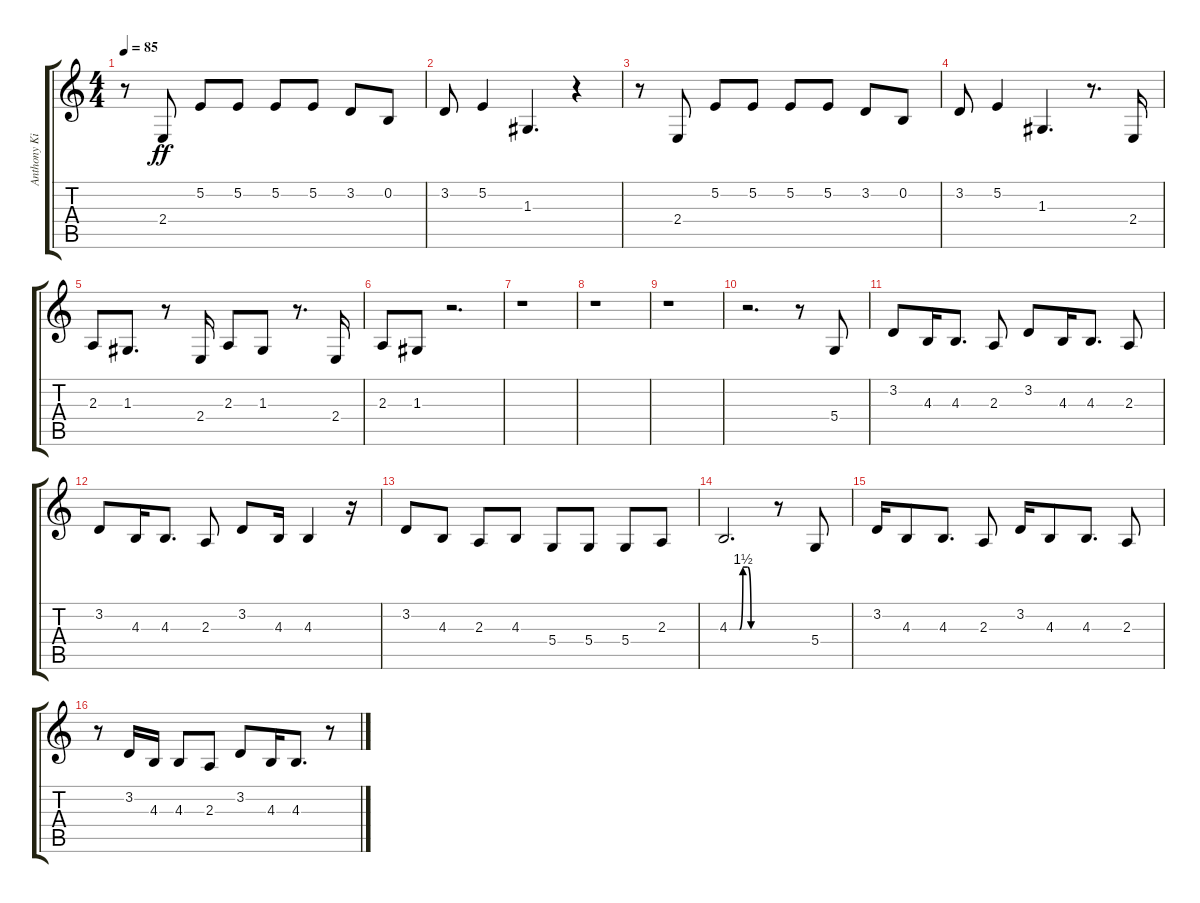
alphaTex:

\track ("Anthony Kiedis" "Anthony Ki") {instrument tenorsax}
\staff {score tabs}
\tuning (E4 B3 G3 D3 A2 E2) {hide}
\ts (4 4)
\tempo 85
\clef g2
\ks c
r.8{dy ff} 2.4.8 5.2.8 5.2.8 5.2.8 5.2.8 3.2.8 0.2.8 |
3.2.8 5.2.4 1.3.4{d} r.4 |
r.8 2.4.8 5.2.8 5.2.8 5.2.8 5.2.8 3.2.8 0.2.8 |
3.2.8 5.2.4 1.3.4{d} r.8{d} 2.4.16 |
2.3.8 1.3.8{d} r.8 2.4.16 2.3.8 1.3.8 r.8{d} 2.4.16 |
2.3.8 1.3.8 r.2{d} |
r.1 |
r.1 |
r.1 |
r.2{d} r.8 5.4.8 |
3.2.8 4.3.16 4.3.8{d} 2.3.8 3.2.8 4.3.16 4.3.8{d} 2.3.8 |
3.2.8 4.3.16 4.3.8{d} 2.3.8 3.2.8 4.3.16 4.3.4 r.16 |
3.2.8 4.3.8 2.3.8 4.3.8 5.4.8 5.4.8 5.4.8 2.3.8 |
4.3{be (custom 0 0 15 0 20 6 27 6 32 0 50 0 60 0)}.2{d} r.8 5.4.8 |
3.2.16 4.3.8 4.3.8{d} 2.3.8 3.2.16 4.3.8 4.3.8{d} 2.3.8 |
r.8 3.2.16 4.3.16 4.3.8 2.3.8 3.2.8 4.3.16 4.3.8{d} r.8
